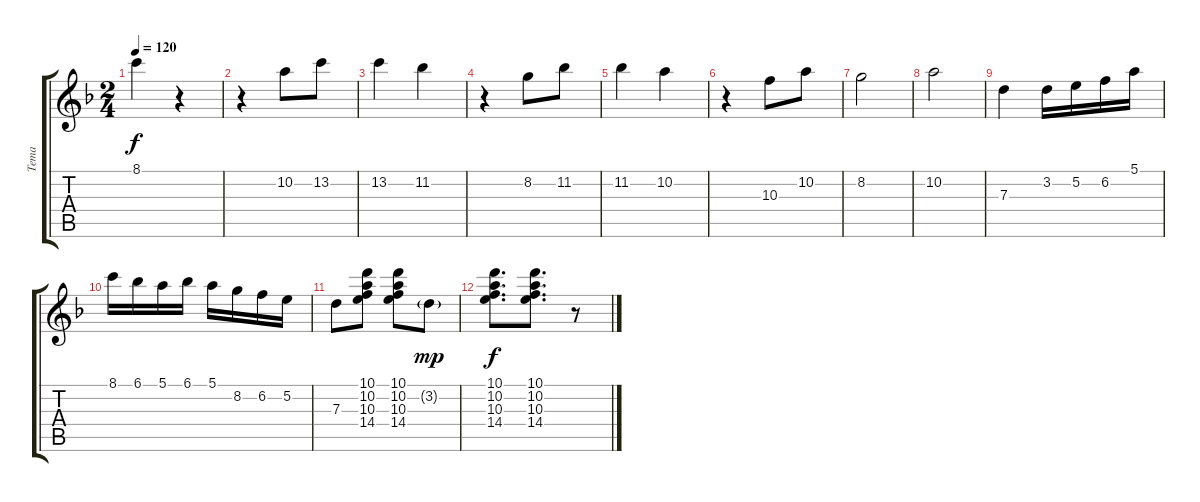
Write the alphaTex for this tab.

\track ("Tema" "Tema") {instrument electricguitarclean}
\staff {score tabs}
\tuning (E4 B3 G3 D3 A2 E2) {hide}
\ts (2 4)
\tempo 120
\clef g2
\ks f
8.1.4{dy f} r.4 |
r.4 10.2.8 13.2.8 |
13.2.4 11.2.4 |
r.4 8.2.8 11.2.8 |
11.2.4 10.2.4 |
r.4 10.3.8 10.2.8 |
8.2.2 |
10.2.2 |
7.3.4 3.2.16 5.2.16 6.2.16 5.1.16 |
8.1.16 6.1.16 5.1.16 6.1.16 5.1.16 8.2.16 6.2.16 5.2.16 |
7.3.8 (10.1 10.2 10.3 14.4).8 (10.1 10.2 10.3 14.4).8 3.2{g}.8{dy mp} |
(10.1 10.2 10.3 14.4).8{d dy f} (10.1 10.2 10.3 14.4).8{d} r.8
